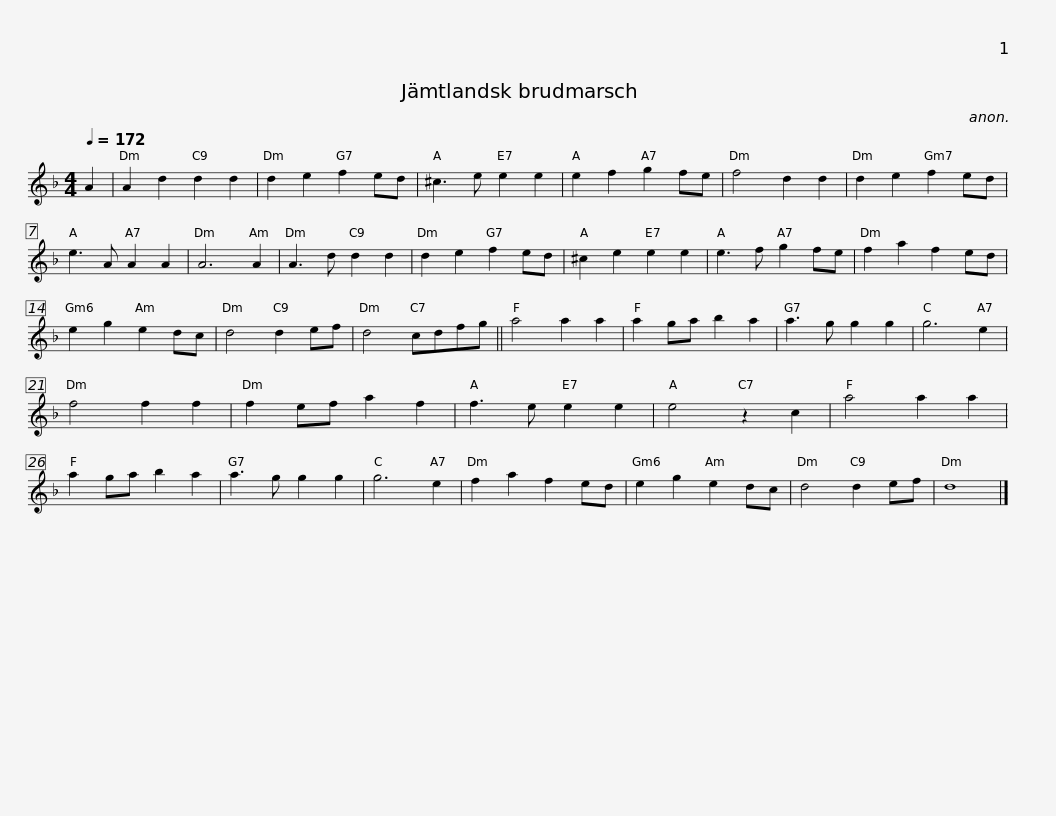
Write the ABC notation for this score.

X:1
L:1/8
Q:1/4=172
M:4/4
I:linebreak $
K:Dmin
V:1 treble
V:1
 A2 | A2 d2 d2 d2 | d2 e2 f2 ed | ^c3 e e2 e2 | e2 f2 g2 fe | %5
 f4 d2 d2 | d2 e2 f2 ed | e3 A A2 A2 | A6 A2 |$ A3 d d2 d2 | %10
 d2 e2 f2 ed | ^c2 e2 e2 e2 | e3 f g2 fe | f2 a2 f2 ed | e2 g2 e2 dc | %15
 d4 d2 ef |$ d4 cdfg || a4 a2 a2 | a2 ga b2 a2 | a3 g g2 g2 | %20
 g6 e2 | f4 f2 f2 | f2 ef a2 f2 | f3 e e2 e2 | e4 z2 c2 |$ %25
 a4 a2 a2 | a2 ga b2 a2 | a3 g g2 g2 | g6 e2 | f2 a2 f2 ed | %30
 e2 g2 e2 dc | d4 d2 ef | d8 |] %33
